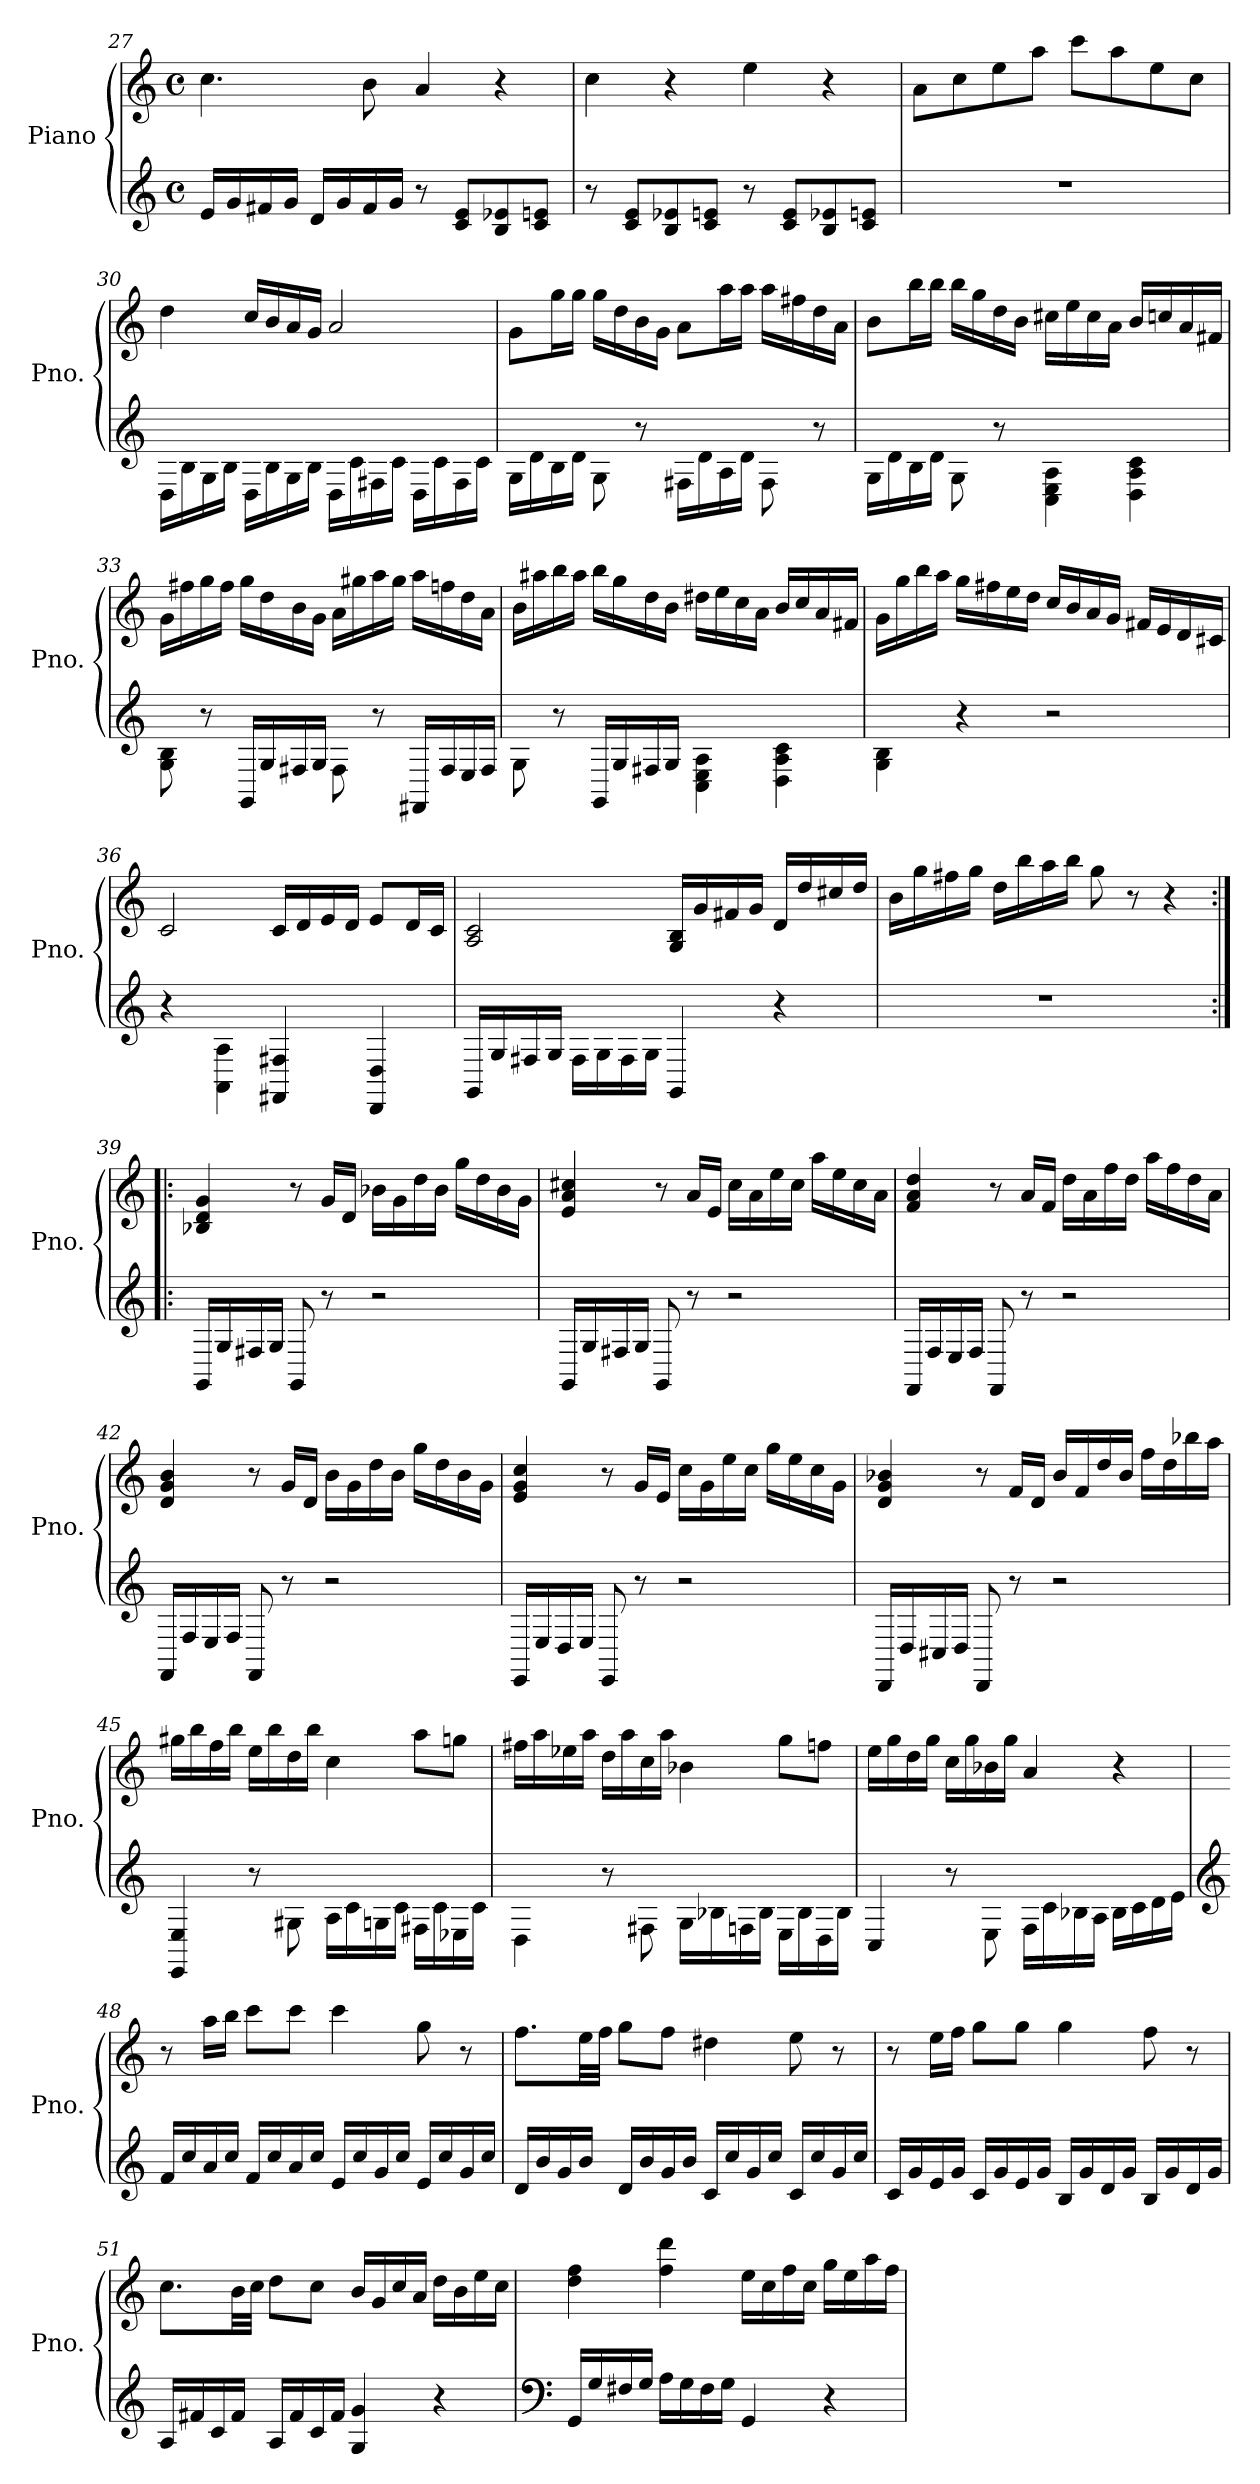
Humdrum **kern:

**kern	**kern
*part1	*part1
*staff2	*staff1
*I"Piano	*
*I'Pno.	*
*clefG2	*clefG2
*k[]	*k[]
*M4/4	*M4/4
*met(c)	*met(c)
=27	=27
16e/LL	4.cc\
16g/	.
16f#X/	.
16g/JJ	.
16d/LL	.
16g/	.
16f#/	8b\
16g/JJ	.
8r	4a/
8c/ 8e/L	.
8B/ 8e-X/	4r
8c/ 8en/J	.
=28	=28
8r	4cc\
8c/ 8e/L	.
8B/ 8e-X/	4r
8c/ 8en/J	.
8r	4ee\
8c/ 8e/L	.
8B/ 8e-X/	4r
8c/ 8en/J	.
=29	=29
1r	8a\L
.	8cc\
.	8ee\
.	8aa\J
.	8ccc\L
.	8aa\
.	8ee\
.	8cc\J
!!LO:LB:g=z
=30	=30
16D\LL	4dd\
16B\	.
16G\	.
16B\JJ	.
16D\LL	16cc/LL
16B\	16b/
16G\	16a/
16B\JJ	16g/JJ
16D\LL	2a/
16c\	.
16F#X\	.
16c\JJ	.
16D\LL	.
16c\	.
16F#\	.
16c\JJ	.
=31	=31
16G\LL	8g\L
16d\	.
16B\	16gg\L
16d\JJ	16gg\JJ
8G\	16gg\LL
.	16dd\
8r	16b\
.	16g\JJ
16F#X\LL	8a\L
16d\	.
16A\	16aa\L
16d\JJ	16aa\JJ
8F#\	16aa\LL
.	16ff#X\
8r	16dd\
.	16a\JJ
=32	=32
16G\LL	8b\L
16d\	.
16B\	16bb\L
16d\JJ	16bb\JJ
8G\	16bb\LL
.	16gg\
8r	16dd\
.	16b\JJ
4C\ 4E\ 4A\	16cc#X\LL
.	16ee\
.	16cc#\
.	16a\JJ
4D\ 4A\ 4c\	16b/LL
.	16ccn/
.	16a/
.	16f#X/JJ
!!LO:LB:g=z
=33	=33
8G\ 8B\	16g\LL
.	16ff#X\
8r	16gg\
.	16ff#\JJ
16GG/LL	16gg\LL
16G/	16dd\
16F#X/	16b\
16G/JJ	16g\JJ
8F#\	16a\LL
.	16gg#X\
8r	16aa\
.	16gg#\JJ
16FF#X/LL	16aa\LL
16F#/	16ffn\
16E/	16dd\
16F#/JJ	16a\JJ
=34	=34
8G\	16b\LL
.	16aa#X\
8r	16bb\
.	16aa#\JJ
16GG/LL	16bb\LL
16G/	16gg\
16F#X/	16dd\
16G/JJ	16b\JJ
4C\ 4E\ 4A\	16dd#X\LL
.	16ee\
.	16cc\
.	16a\JJ
4D\ 4A\ 4c\	16b/LL
.	16cc/
.	16a/
.	16f#X/JJ
=35	=35
4G\ 4B\	16g\LL
.	16gg\
.	16bb\
.	16aa\JJ
4r	16gg\LL
.	16ff#X\
.	16ee\
.	16dd\JJ
2r	16cc/LL
.	16b/
.	16a/
.	16g/JJ
.	16f#X/LL
.	16e/
.	16d/
.	16c#X/JJ
!!LO:PB:g=z
=36	=36
4r	2c/
4AA\ 4A\	.
4FF#X/ 4F#X/	16c/LL
.	16d/
.	16e/
.	16d/JJ
4DD/ 4D/	8e/L
.	16d/L
.	16c/JJ
=37	=37
16GG/LL	2A/ 2c/
16G/	.
16F#X/	.
16G/JJ	.
16F#\LL	.
16G\	.
16F#\	.
16G\JJ	.
4GG/	16G/ 16B/LL
.	16g/
.	16f#X/
.	16g/JJ
4r	16d/LL
.	16dd/
.	16cc#X/
.	16dd/JJ
=38	=38
1r	16b\LL
.	16gg\
.	16ff#X\
.	16gg\JJ
.	16dd\LL
.	16bb\
.	16aa\
.	16bb\JJ
.	8gg\
.	8r
.	4r
!!LO:LB:g=z
=39:|!|:	=39:|!|:
16GG/LL	4B-X/ 4d/ 4g/
16G/	.
16F#X/	.
16G/JJ	.
8GG/	8r
8r	16g/LL
.	16d/JJ
2r	16b-X\LL
.	16g\
.	16dd\
.	16b-\JJ
.	16gg\LL
.	16dd\
.	16b-\
.	16g\JJ
=40	=40
16GG/LL	4e/ 4a/ 4cc#X/
16G/	.
16F#X/	.
16G/JJ	.
8GG/	8r
8r	16a/LL
.	16e/JJ
2r	16cc#\LL
.	16a\
.	16ee\
.	16cc#\JJ
.	16aa\LL
.	16ee\
.	16cc#\
.	16a\JJ
=41	=41
16FF/LL	4f/ 4a/ 4dd/
16F/	.
16E/	.
16F/JJ	.
8FF/	8r
8r	16a/LL
.	16f/JJ
2r	16dd\LL
.	16a\
.	16ff\
.	16dd\JJ
.	16aa\LL
.	16ff\
.	16dd\
.	16a\JJ
!!LO:LB:g=z
=42	=42
16FF/LL	4d/ 4g/ 4b/
16F/	.
16E/	.
16F/JJ	.
8FF/	8r
8r	16g/LL
.	16d/JJ
2r	16b\LL
.	16g\
.	16dd\
.	16b\JJ
.	16gg\LL
.	16dd\
.	16b\
.	16g\JJ
=43	=43
16EE/LL	4e/ 4g/ 4cc/
16E/	.
16D/	.
16E/JJ	.
8EE/	8r
8r	16g/LL
.	16e/JJ
2r	16cc\LL
.	16g\
.	16ee\
.	16cc\JJ
.	16gg\LL
.	16ee\
.	16cc\
.	16g\JJ
=44	=44
16DD/LL	4d/ 4g/ 4b-X/
16D/	.
16C#X/	.
16D/JJ	.
8DD/	8r
8r	16f/LL
.	16d/JJ
2r	16b-/LL
.	16f/
.	16dd/
.	16b-/JJ
.	16ff\LL
.	16dd\
.	16bb-X\
.	16aa\JJ
!!LO:LB:g=z
=45	=45
4EE/ 4E/	16gg#X\LL
.	16bb\
.	16ff\
.	16bb\JJ
8r	16ee\LL
.	16bb\
8G#X\	16dd\
.	16bb\JJ
16A\LL	4cc\
16c\	.
16Gn\	.
16c\JJ	.
16F#X\LL	8aa\L
16c\	.
16E-X\	8ggn\J
16c\JJ	.
=46	=46
4D\	16ff#X\LL
.	16aa\
.	16ee-X\
.	16aa\JJ
8r	16dd\LL
.	16aa\
8F#X\	16cc\
.	16aa\JJ
16G\LL	4b-X\
16B-X\	.
16Fn\	.
16B-\JJ	.
16E\LL	8gg\L
16B-\	.
16D\	8ffn\J
16B-\JJ	.
=47	=47
4C/	16ee\LL
.	16gg\
.	16dd\
.	16gg\JJ
8r	16cc\LL
.	16gg\
8E\	16b-X\
.	16gg\JJ
16F\LL	4a/
16c\	.
16B-X\	.
16A\JJ	.
16B-\LL	4r
16c\	.
16d\	.
16e\JJ	.
!!LO:LB:g=z
=48	=48
*clefG2	*
16f/LL	8r
16cc/	.
16a/	16aa\LL
16cc/JJ	16bb\JJ
16f/LL	8ccc\L
16cc/	.
16a/	8ccc\J
16cc/JJ	.
16e/LL	4ccc\
16cc/	.
16g/	.
16cc/JJ	.
16e/LL	8gg\
16cc/	.
16g/	8r
16cc/JJ	.
=49	=49
16d/LL	8.ff\L
16b/	.
16g/	.
16b/JJ	32ee\LL
.	32ff\JJJ
16d/LL	8gg\L
16b/	.
16g/	8ff\J
16b/JJ	.
16c/LL	4dd#X\
16cc/	.
16g/	.
16cc/JJ	.
16c/LL	8ee\
16cc/	.
16g/	8r
16cc/JJ	.
=50	=50
16c/LL	8r
16g/	.
16e/	16ee\LL
16g/JJ	16ff\JJ
16c/LL	8gg\L
16g/	.
16e/	8gg\J
16g/JJ	.
16B/LL	4gg\
16g/	.
16d/	.
16g/JJ	.
16B/LL	8ff\
16g/	.
16d/	8r
16g/JJ	.
!!LO:LB:g=z
=51	=51
16A/LL	8.cc\L
16f#X/	.
16c/	.
16f#/JJ	32b\LL
.	32cc\JJJ
16A/LL	8dd\L
16f#/	.
16c/	8cc\J
16f#/JJ	.
4G/ 4g/	16b/LL
.	16g/
.	16cc/
.	16a/JJ
4r	16dd\LL
.	16b\
.	16ee\
.	16cc\JJ
=52	=52
*clefF4	*
16GG/LL	4dd\ 4ff\
16G/	.
16F#X/	.
16G/JJ	.
16A\LL	4ff\ 4ddd\
16G\	.
16F#\	.
16G\JJ	.
4GG/	16ee\LL
.	16cc\
.	16ff\
.	16cc\JJ
4r	16gg\LL
.	16ee\
.	16aa\
.	16ff\JJ
=	=
*-	*-
